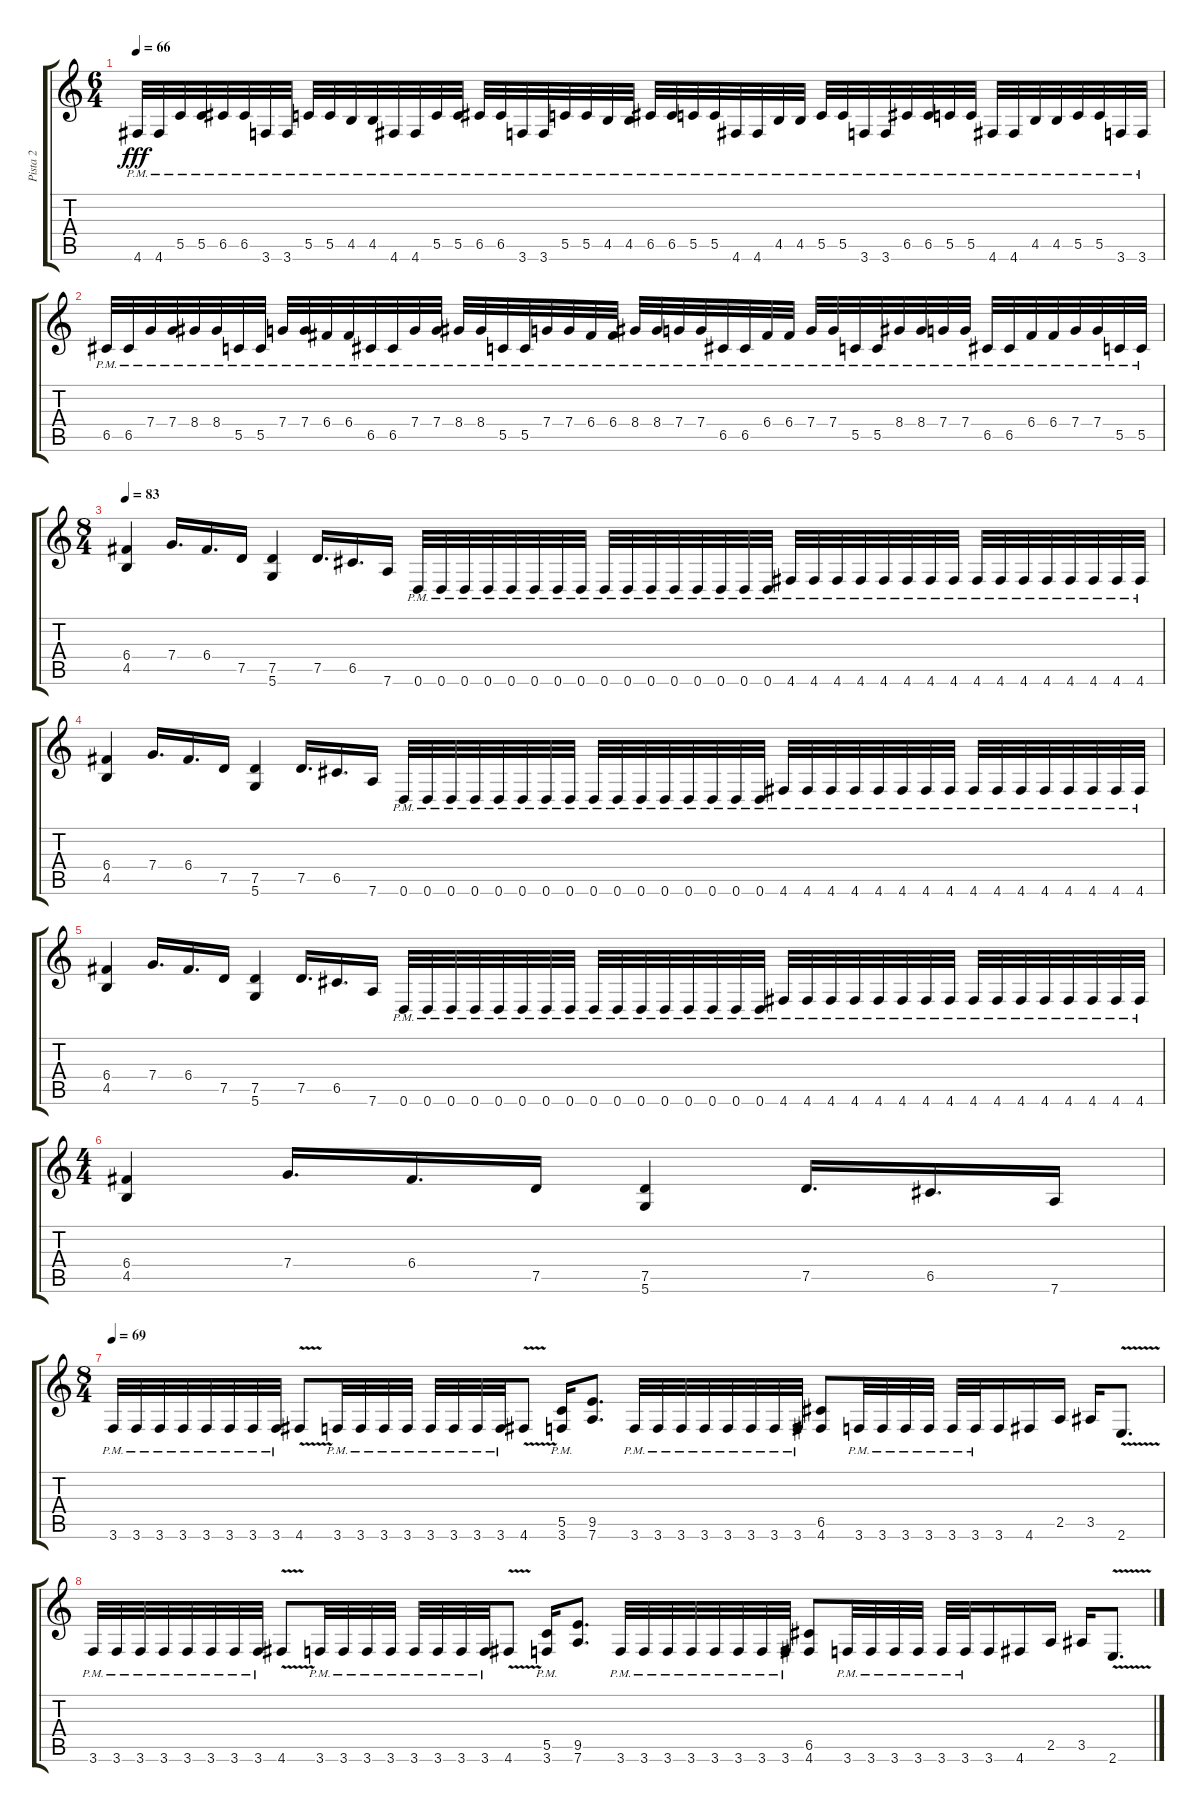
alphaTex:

\track ("Pista 2" "Pista 2") {instrument distortionguitar}
\staff {score tabs}
\tuning (D4 A3 F3 C3 G2 D2) {hide}
\ts (6 4)
\tempo 66
\clef g2
\ks c
4.6{pm}.32{dy fff} 4.6{pm}.32 5.5{pm}.32 5.5{pm}.32 6.5{pm}.32 6.5{pm}.32 3.6{pm}.32 3.6{pm}.32 5.5{pm}.32 5.5{pm}.32 4.5{pm}.32 4.5{pm}.32 4.6{pm}.32 4.6{pm}.32 5.5{pm}.32 5.5{pm}.32 6.5{pm}.32 6.5{pm}.32 3.6{pm}.32 3.6{pm}.32 5.5{pm}.32 5.5{pm}.32 4.5{pm}.32 4.5{pm}.32 6.5{pm}.32 6.5{pm}.32 5.5{pm}.32 5.5{pm}.32 4.6{pm}.32 4.6{pm}.32 4.5{pm}.32 4.5{pm}.32 5.5{pm}.32 5.5{pm}.32 3.6{pm}.32 3.6{pm}.32 6.5{pm}.32 6.5{pm}.32 5.5{pm}.32 5.5{pm}.32 4.6{pm}.32 4.6{pm}.32 4.5{pm}.32 4.5{pm}.32 5.5{pm}.32 5.5{pm}.32 3.6{pm}.32 3.6{pm}.32 |
6.5{pm}.32 6.5{pm}.32 7.4{pm}.32 7.4{pm}.32 8.4{pm}.32 8.4{pm}.32 5.5{pm}.32 5.5{pm}.32 7.4{pm}.32 7.4{pm}.32 6.4{pm}.32 6.4{pm}.32 6.5{pm}.32 6.5{pm}.32 7.4{pm}.32 7.4{pm}.32 8.4{pm}.32 8.4{pm}.32 5.5{pm}.32 5.5{pm}.32 7.4{pm}.32 7.4{pm}.32 6.4{pm}.32 6.4{pm}.32 8.4{pm}.32 8.4{pm}.32 7.4{pm}.32 7.4{pm}.32 6.5{pm}.32 6.5{pm}.32 6.4{pm}.32 6.4{pm}.32 7.4{pm}.32 7.4{pm}.32 5.5{pm}.32 5.5{pm}.32 8.4{pm}.32 8.4{pm}.32 7.4{pm}.32 7.4{pm}.32 6.5{pm}.32 6.5{pm}.32 6.4{pm}.32 6.4{pm}.32 7.4{pm}.32 7.4{pm}.32 5.5{pm}.32 5.5{pm}.32 |
\ts (8 4)
\tempo 83
(6.4 4.5).4 7.4.16{d} 6.4.16{d} 7.5.16 (7.5 5.6).4 7.5.16{d} 6.5.16{d} 7.6.16 0.6{pm}.32 0.6{pm}.32 0.6{pm}.32 0.6{pm}.32 0.6{pm}.32 0.6{pm}.32 0.6{pm}.32 0.6{pm}.32 0.6{pm}.32 0.6{pm}.32 0.6{pm}.32 0.6{pm}.32 0.6{pm}.32 0.6{pm}.32 0.6{pm}.32 0.6{pm}.32 4.6{pm}.32 4.6{pm}.32 4.6{pm}.32 4.6{pm}.32 4.6{pm}.32 4.6{pm}.32 4.6{pm}.32 4.6{pm}.32 4.6{pm}.32 4.6{pm}.32 4.6{pm}.32 4.6{pm}.32 4.6{pm}.32 4.6{pm}.32 4.6{pm}.32 4.6{pm}.32 |
(6.4 4.5).4 7.4.16{d} 6.4.16{d} 7.5.16 (7.5 5.6).4 7.5.16{d} 6.5.16{d} 7.6.16 0.6{pm}.32 0.6{pm}.32 0.6{pm}.32 0.6{pm}.32 0.6{pm}.32 0.6{pm}.32 0.6{pm}.32 0.6{pm}.32 0.6{pm}.32 0.6{pm}.32 0.6{pm}.32 0.6{pm}.32 0.6{pm}.32 0.6{pm}.32 0.6{pm}.32 0.6{pm}.32 4.6{pm}.32 4.6{pm}.32 4.6{pm}.32 4.6{pm}.32 4.6{pm}.32 4.6{pm}.32 4.6{pm}.32 4.6{pm}.32 4.6{pm}.32 4.6{pm}.32 4.6{pm}.32 4.6{pm}.32 4.6{pm}.32 4.6{pm}.32 4.6{pm}.32 4.6{pm}.32 |
(6.4 4.5).4 7.4.16{d} 6.4.16{d} 7.5.16 (7.5 5.6).4 7.5.16{d} 6.5.16{d} 7.6.16 0.6{pm}.32 0.6{pm}.32 0.6{pm}.32 0.6{pm}.32 0.6{pm}.32 0.6{pm}.32 0.6{pm}.32 0.6{pm}.32 0.6{pm}.32 0.6{pm}.32 0.6{pm}.32 0.6{pm}.32 0.6{pm}.32 0.6{pm}.32 0.6{pm}.32 0.6{pm}.32 4.6{pm}.32 4.6{pm}.32 4.6{pm}.32 4.6{pm}.32 4.6{pm}.32 4.6{pm}.32 4.6{pm}.32 4.6{pm}.32 4.6{pm}.32 4.6{pm}.32 4.6{pm}.32 4.6{pm}.32 4.6{pm}.32 4.6{pm}.32 4.6{pm}.32 4.6{pm}.32 |
\ts (4 4)
(6.4 4.5).4 7.4.16{d} 6.4.16{d} 7.5.16 (7.5 5.6).4 7.5.16{d} 6.5.16{d} 7.6.16 |
\ts (8 4)
\tempo 69
3.6{pm}.32 3.6{pm}.32 3.6{pm}.32 3.6{pm}.32 3.6{pm}.32 3.6{pm}.32 3.6{pm}.32 3.6{pm}.32 4.6{v}.8 3.6{pm}.32 3.6{pm}.32 3.6{pm}.32 3.6{pm}.32 3.6{pm}.32 3.6{pm}.32 3.6{pm}.32 3.6{pm}.32 4.6{v}.8 (5.5{pm} 3.6{pm}).16 (9.5 7.6).8{d} 3.6{pm}.32 3.6{pm}.32 3.6{pm}.32 3.6{pm}.32 3.6{pm}.32 3.6{pm}.32 3.6{pm}.32 3.6{pm}.32 (6.5 4.6).8 3.6{pm}.32 3.6{pm}.32 3.6{pm}.32 3.6{pm}.32 3.6{pm}.32 3.6{pm}.32 3.6.16 4.6.16 2.5.16 3.5.16 2.6{v}.8{d} |
3.6{pm}.32 3.6{pm}.32 3.6{pm}.32 3.6{pm}.32 3.6{pm}.32 3.6{pm}.32 3.6{pm}.32 3.6{pm}.32 4.6{v}.8 3.6{pm}.32 3.6{pm}.32 3.6{pm}.32 3.6{pm}.32 3.6{pm}.32 3.6{pm}.32 3.6{pm}.32 3.6{pm}.32 4.6{v}.8 (5.5{pm} 3.6{pm}).16 (9.5 7.6).8{d} 3.6{pm}.32 3.6{pm}.32 3.6{pm}.32 3.6{pm}.32 3.6{pm}.32 3.6{pm}.32 3.6{pm}.32 3.6{pm}.32 (6.5 4.6).8 3.6{pm}.32 3.6{pm}.32 3.6{pm}.32 3.6{pm}.32 3.6{pm}.32 3.6{pm}.32 3.6.16 4.6.16 2.5.16 3.5.16 2.6{v}.8{d}
